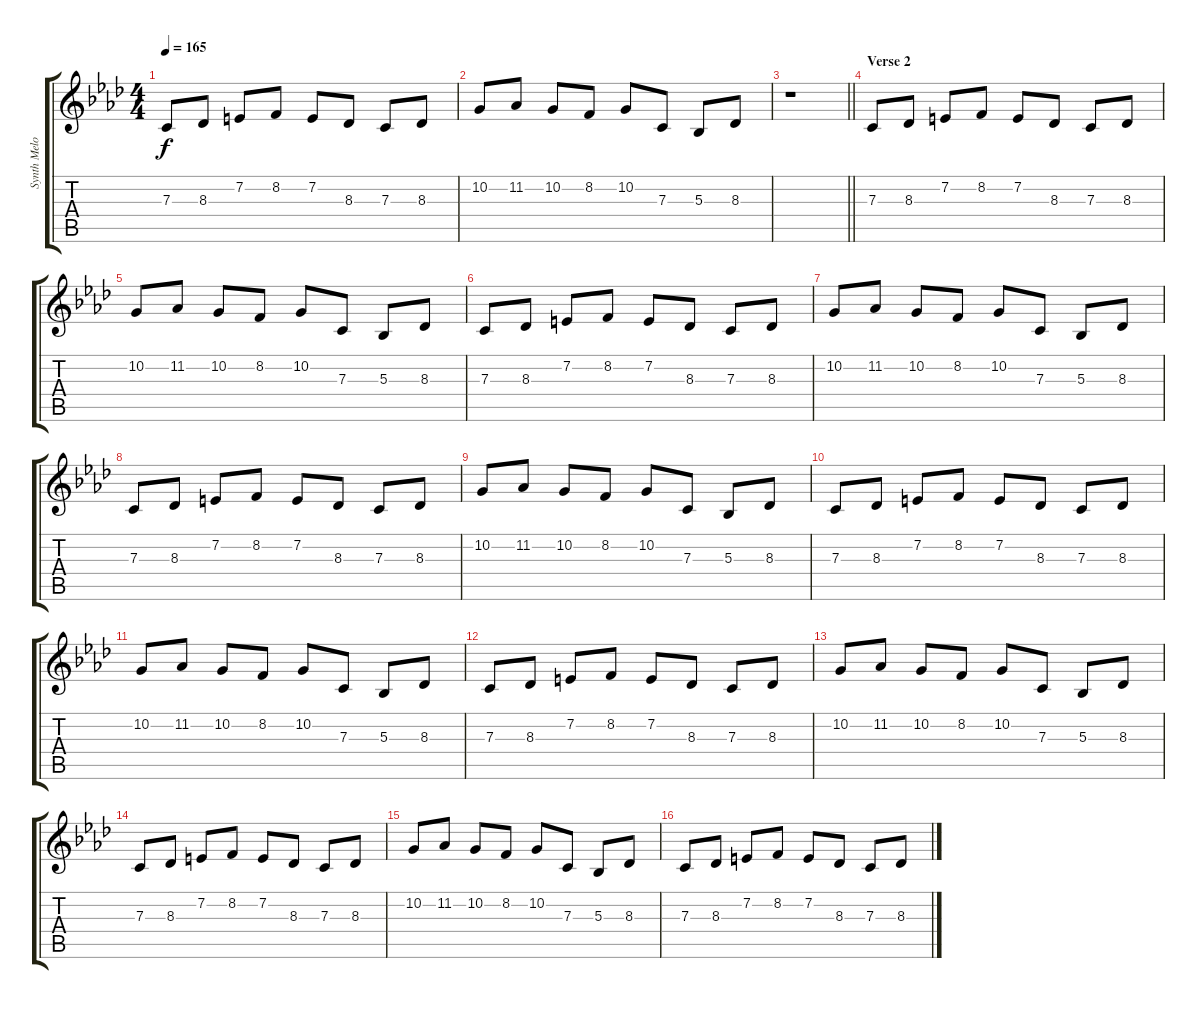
\track ("Synth Melody Koto" "Synth Melo") {instrument koto}
\staff {score tabs}
\tuning (D4 A3 F3 C3 G2 C2) {hide}
\ts (4 4)
\tempo 165
\clef g2
\ks ab
7.3.8{dy f} 8.3.8 7.2.8 8.2.8 7.2.8 8.3.8 7.3.8 8.3.8 |
10.2.8 11.2.8 10.2.8 8.2.8 10.2.8 7.3.8 5.3.8 8.3.8 |
\barLineRight lightlight
r.1 |
\section ("" "Verse 2")
7.3.8 8.3.8 7.2.8 8.2.8 7.2.8 8.3.8 7.3.8 8.3.8 |
10.2.8 11.2.8 10.2.8 8.2.8 10.2.8 7.3.8 5.3.8 8.3.8 |
7.3.8 8.3.8 7.2.8 8.2.8 7.2.8 8.3.8 7.3.8 8.3.8 |
10.2.8 11.2.8 10.2.8 8.2.8 10.2.8 7.3.8 5.3.8 8.3.8 |
7.3.8 8.3.8 7.2.8 8.2.8 7.2.8 8.3.8 7.3.8 8.3.8 |
10.2.8 11.2.8 10.2.8 8.2.8 10.2.8 7.3.8 5.3.8 8.3.8 |
7.3.8 8.3.8 7.2.8 8.2.8 7.2.8 8.3.8 7.3.8 8.3.8 |
10.2.8 11.2.8 10.2.8 8.2.8 10.2.8 7.3.8 5.3.8 8.3.8 |
7.3.8 8.3.8 7.2.8 8.2.8 7.2.8 8.3.8 7.3.8 8.3.8 |
10.2.8 11.2.8 10.2.8 8.2.8 10.2.8 7.3.8 5.3.8 8.3.8 |
7.3.8 8.3.8 7.2.8 8.2.8 7.2.8 8.3.8 7.3.8 8.3.8 |
10.2.8 11.2.8 10.2.8 8.2.8 10.2.8 7.3.8 5.3.8 8.3.8 |
7.3.8 8.3.8 7.2.8 8.2.8 7.2.8 8.3.8 7.3.8 8.3.8
